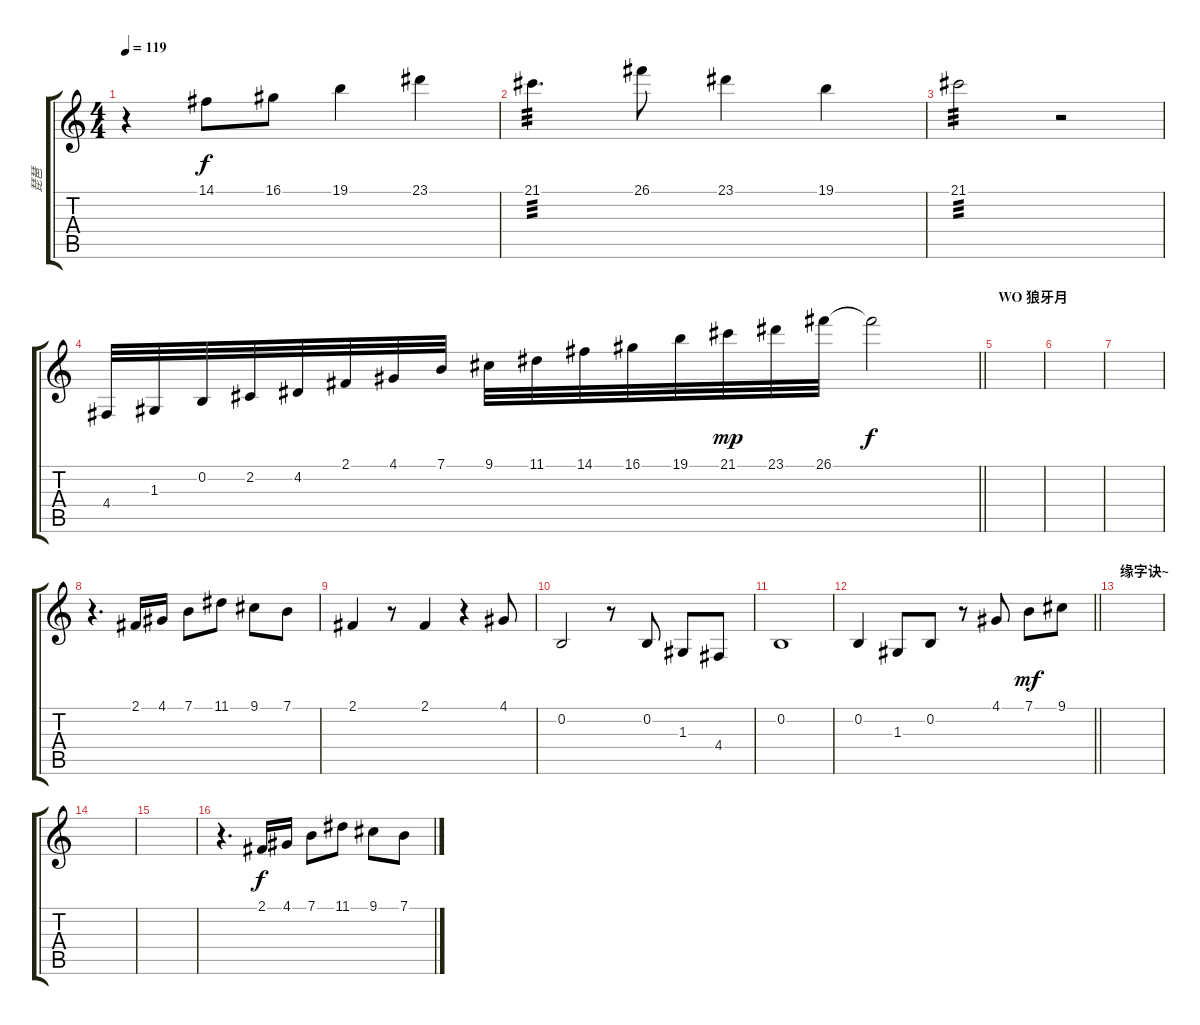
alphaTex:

\track ("琵琶" "琵琶") {instrument koto}
\staff {score tabs}
\tuning (E4 B3 G3 D3 A2 E2) {hide}
\ts (4 4)
\tempo 119
\clef g2
\ks c
r.4{dy f} 14.1.8 16.1.8 19.1.4 23.1.4 |
21.1.4{d tp 3} 26.1.8 23.1.4 19.1.4 |
21.1.2{tp 3} r.2 |
\barLineRight lightlight
4.4.32 1.3.32 0.2.32 2.2.32 4.2.32 2.1.32 4.1.32 7.1.32 9.1.32 11.1.32 14.1.32 16.1.32 19.1.32 21.1.32{dy mp} 23.1.32 26.1.32 26.1{t}.2{dy f} |
\section ("" "WO 狼牙月")
|
|
|
r.4{d} 2.1.16 4.1.16 7.1.8 11.1.8 9.1.8 7.1.8 |
2.1.4 r.8 2.1.4 r.4 4.1.8 |
0.2.2 r.8 0.2.8 1.3.8 4.4.8 |
0.2.1 |
\barLineRight lightlight
0.2.4 1.3.8 0.2.8 r.8 4.1.8 7.1.8{dy mf} 9.1.8 |
\section ("" "缘字诀~")
|
|
|
r.4{d} 2.1.16{dy f} 4.1.16 7.1.8 11.1.8 9.1.8 7.1.8
